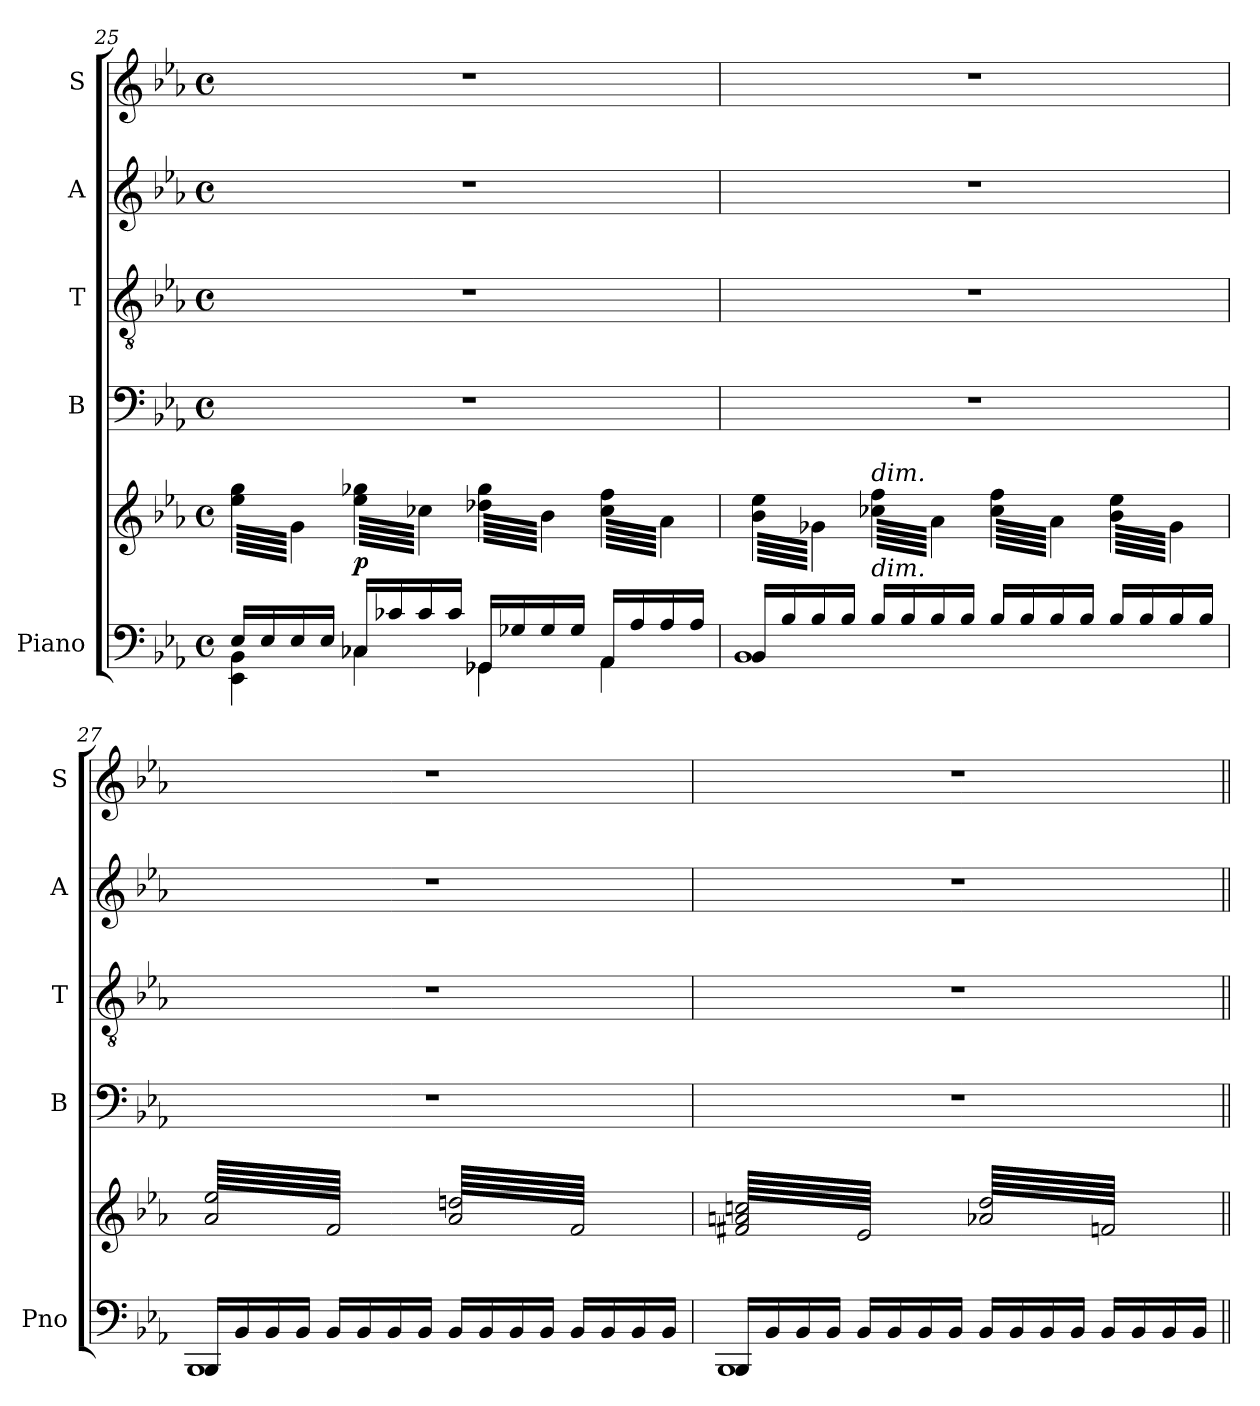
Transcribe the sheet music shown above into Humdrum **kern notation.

**kern	**kern	**dynam	**kern	**kern	**kern	**kern
*part5	*part5	*part5	*part4	*part3	*part2	*part1
*staff6	*staff5	*staff5/6	*staff4	*staff3	*staff2	*staff1
*I"Piano	*	*	*I"B	*I"T	*I"A	*I"S
*I'Pno	*	*	*I'B	*I'T	*I'A	*I'S
*clefF4	*clefG2	*	*clefF4	*clefGv2	*clefG2	*clefG2
*k[b-e-a-]	*k[b-e-a-]	*	*k[b-e-a-]	*k[b-e-a-]	*k[b-e-a-]	*k[b-e-a-]
*M4/4	*M4/4	*	*M4/4	*M4/4	*M4/4	*M4/4
*met(c)	*met(c)	*	*met(c)	*met(c)	*met(c)	*met(c)
=25	=25	=25	=25	=25	=25	=25
*^	*	*	*	*	*	*
*	*	*tremolo	*	*	*	*	*
16E-/LL	4EE-\ 4BB-\	64ee-\ 64gg\LLLL	.	1r	1r	1r	1r
.	.	64g\	.	.	.	.	.
.	.	64ee-\ 64gg\	.	.	.	.	.
.	.	64g\	.	.	.	.	.
16E-/	.	64ee-\ 64gg\	.	.	.	.	.
.	.	64g\	.	.	.	.	.
.	.	64ee-\ 64gg\	.	.	.	.	.
.	.	64g\	.	.	.	.	.
16E-/	.	64ee-\ 64gg\	.	.	.	.	.
.	.	64g\	.	.	.	.	.
.	.	64ee-\ 64gg\	.	.	.	.	.
.	.	64g\	.	.	.	.	.
16E-/JJ	.	64ee-\ 64gg\	.	.	.	.	.
.	.	64g\	.	.	.	.	.
.	.	64ee-\ 64gg\	.	.	.	.	.
.	.	64g\JJJJ	.	.	.	.	.
!	!	!	!LO:DY:b	!	!	!	!
16C-X/LL	4C-\	64ee-\ 64gg-X\LLLL	p	.	.	.	.
.	.	64cc-X\	.	.	.	.	.
.	.	64ee-\ 64gg-X\	.	.	.	.	.
.	.	64cc-X\	.	.	.	.	.
16c-X/	.	64ee-\ 64gg-X\	.	.	.	.	.
.	.	64cc-X\	.	.	.	.	.
.	.	64ee-\ 64gg-X\	.	.	.	.	.
.	.	64cc-X\	.	.	.	.	.
16c-/	.	64ee-\ 64gg-X\	.	.	.	.	.
.	.	64cc-X\	.	.	.	.	.
.	.	64ee-\ 64gg-X\	.	.	.	.	.
.	.	64cc-X\	.	.	.	.	.
16c-/JJ	.	64ee-\ 64gg-X\	.	.	.	.	.
.	.	64cc-X\	.	.	.	.	.
.	.	64ee-\ 64gg-X\	.	.	.	.	.
.	.	64cc-X\JJJJ	.	.	.	.	.
16GG-X/LL	4GG-\	64dd-X\ 64gg-\LLLL	.	.	.	.	.
.	.	64b-\	.	.	.	.	.
.	.	64dd-X\ 64gg-\	.	.	.	.	.
.	.	64b-\	.	.	.	.	.
16G-X/	.	64dd-X\ 64gg-\	.	.	.	.	.
.	.	64b-\	.	.	.	.	.
.	.	64dd-X\ 64gg-\	.	.	.	.	.
.	.	64b-\	.	.	.	.	.
16G-/	.	64dd-X\ 64gg-\	.	.	.	.	.
.	.	64b-\	.	.	.	.	.
.	.	64dd-X\ 64gg-\	.	.	.	.	.
.	.	64b-\	.	.	.	.	.
16G-/JJ	.	64dd-X\ 64gg-\	.	.	.	.	.
.	.	64b-\	.	.	.	.	.
.	.	64dd-X\ 64gg-\	.	.	.	.	.
.	.	64b-\JJJJ	.	.	.	.	.
16AA-/LL	4AA-\	64cc-\ 64ff\LLLL	.	.	.	.	.
.	.	64a-\	.	.	.	.	.
.	.	64cc-\ 64ff\	.	.	.	.	.
.	.	64a-\	.	.	.	.	.
16A-/	.	64cc-\ 64ff\	.	.	.	.	.
.	.	64a-\	.	.	.	.	.
.	.	64cc-\ 64ff\	.	.	.	.	.
.	.	64a-\	.	.	.	.	.
16A-/	.	64cc-\ 64ff\	.	.	.	.	.
.	.	64a-\	.	.	.	.	.
.	.	64cc-\ 64ff\	.	.	.	.	.
.	.	64a-\	.	.	.	.	.
16A-/JJ	.	64cc-\ 64ff\	.	.	.	.	.
.	.	64a-\	.	.	.	.	.
.	.	64cc-\ 64ff\	.	.	.	.	.
.	.	64a-\JJJJ	.	.	.	.	.
!!LO:LB:g=z
=26	=26	=26	=26	=26	=26	=26	=26
16BB-/LL	1BB-	64b-\ 64ee-\LLLL	.	1r	1r	1r	1r
.	.	64g-X\	.	.	.	.	.
.	.	64b-\ 64ee-\	.	.	.	.	.
.	.	64g-X\	.	.	.	.	.
16B-/	.	64b-\ 64ee-\	.	.	.	.	.
.	.	64g-X\	.	.	.	.	.
.	.	64b-\ 64ee-\	.	.	.	.	.
.	.	64g-X\	.	.	.	.	.
16B-/	.	64b-\ 64ee-\	.	.	.	.	.
.	.	64g-X\	.	.	.	.	.
.	.	64b-\ 64ee-\	.	.	.	.	.
.	.	64g-X\	.	.	.	.	.
16B-/JJ	.	64b-\ 64ee-\	.	.	.	.	.
.	.	64g-X\	.	.	.	.	.
.	.	64b-\ 64ee-\	.	.	.	.	.
.	.	64g-X\JJJJ	.	.	.	.	.
!	!	!LO:TX:a:i:t=dim.	!	!	!	!	!
!LO:TX:a:i:t=dim.	!	!	!	!	!	!	!
16B-/LL	.	64cc-X\ 64ff\LLLL	.	.	.	.	.
.	.	64a-\	.	.	.	.	.
.	.	64cc-X\ 64ff\	.	.	.	.	.
.	.	64a-\	.	.	.	.	.
16B-/	.	64cc-X\ 64ff\	.	.	.	.	.
.	.	64a-\	.	.	.	.	.
.	.	64cc-X\ 64ff\	.	.	.	.	.
.	.	64a-\	.	.	.	.	.
16B-/	.	64cc-X\ 64ff\	.	.	.	.	.
.	.	64a-\	.	.	.	.	.
.	.	64cc-X\ 64ff\	.	.	.	.	.
.	.	64a-\	.	.	.	.	.
16B-/JJ	.	64cc-X\ 64ff\	.	.	.	.	.
.	.	64a-\	.	.	.	.	.
.	.	64cc-X\ 64ff\	.	.	.	.	.
.	.	64a-\JJJJ	.	.	.	.	.
16B-/LL	.	64cc-\ 64ff\LLLL	.	.	.	.	.
.	.	64a-\	.	.	.	.	.
.	.	64cc-\ 64ff\	.	.	.	.	.
.	.	64a-\	.	.	.	.	.
16B-/	.	64cc-\ 64ff\	.	.	.	.	.
.	.	64a-\	.	.	.	.	.
.	.	64cc-\ 64ff\	.	.	.	.	.
.	.	64a-\	.	.	.	.	.
16B-/	.	64cc-\ 64ff\	.	.	.	.	.
.	.	64a-\	.	.	.	.	.
.	.	64cc-\ 64ff\	.	.	.	.	.
.	.	64a-\	.	.	.	.	.
16B-/JJ	.	64cc-\ 64ff\	.	.	.	.	.
.	.	64a-\	.	.	.	.	.
.	.	64cc-\ 64ff\	.	.	.	.	.
.	.	64a-\JJJJ	.	.	.	.	.
16B-/LL	.	64b-\ 64ee-\LLLL	.	.	.	.	.
.	.	64g-\	.	.	.	.	.
.	.	64b-\ 64ee-\	.	.	.	.	.
.	.	64g-\	.	.	.	.	.
16B-/	.	64b-\ 64ee-\	.	.	.	.	.
.	.	64g-\	.	.	.	.	.
.	.	64b-\ 64ee-\	.	.	.	.	.
.	.	64g-\	.	.	.	.	.
16B-/	.	64b-\ 64ee-\	.	.	.	.	.
.	.	64g-\	.	.	.	.	.
.	.	64b-\ 64ee-\	.	.	.	.	.
.	.	64g-\	.	.	.	.	.
16B-/JJ	.	64b-\ 64ee-\	.	.	.	.	.
.	.	64g-\	.	.	.	.	.
.	.	64b-\ 64ee-\	.	.	.	.	.
.	.	64g-\JJJJ	.	.	.	.	.
=27	=27	=27	=27	=27	=27	=27	=27
16BBB-/LL	1BBB-	64a-/ 64ee-/LLLL	.	1r	1r	1r	1r
.	.	64f/	.	.	.	.	.
.	.	64a-/ 64ee-/	.	.	.	.	.
.	.	64f/	.	.	.	.	.
16BB-/	.	64a-/ 64ee-/	.	.	.	.	.
.	.	64f/	.	.	.	.	.
.	.	64a-/ 64ee-/	.	.	.	.	.
.	.	64f/	.	.	.	.	.
16BB-/	.	64a-/ 64ee-/	.	.	.	.	.
.	.	64f/	.	.	.	.	.
.	.	64a-/ 64ee-/	.	.	.	.	.
.	.	64f/	.	.	.	.	.
16BB-/JJ	.	64a-/ 64ee-/	.	.	.	.	.
.	.	64f/	.	.	.	.	.
.	.	64a-/ 64ee-/	.	.	.	.	.
.	.	64f/	.	.	.	.	.
16BB-/LL	.	64a-/ 64ee-/	.	.	.	.	.
.	.	64f/	.	.	.	.	.
.	.	64a-/ 64ee-/	.	.	.	.	.
.	.	64f/	.	.	.	.	.
16BB-/	.	64a-/ 64ee-/	.	.	.	.	.
.	.	64f/	.	.	.	.	.
.	.	64a-/ 64ee-/	.	.	.	.	.
.	.	64f/	.	.	.	.	.
16BB-/	.	64a-/ 64ee-/	.	.	.	.	.
.	.	64f/	.	.	.	.	.
.	.	64a-/ 64ee-/	.	.	.	.	.
.	.	64f/	.	.	.	.	.
16BB-/JJ	.	64a-/ 64ee-/	.	.	.	.	.
.	.	64f/	.	.	.	.	.
.	.	64a-/ 64ee-/	.	.	.	.	.
.	.	64f/JJJJ	.	.	.	.	.
16BB-/LL	.	64a-/ 64ddn/LLLL	.	.	.	.	.
.	.	64f/	.	.	.	.	.
.	.	64a-/ 64ddn/	.	.	.	.	.
.	.	64f/	.	.	.	.	.
16BB-/	.	64a-/ 64ddn/	.	.	.	.	.
.	.	64f/	.	.	.	.	.
.	.	64a-/ 64ddn/	.	.	.	.	.
.	.	64f/	.	.	.	.	.
16BB-/	.	64a-/ 64ddn/	.	.	.	.	.
.	.	64f/	.	.	.	.	.
.	.	64a-/ 64ddn/	.	.	.	.	.
.	.	64f/	.	.	.	.	.
16BB-/JJ	.	64a-/ 64ddn/	.	.	.	.	.
.	.	64f/	.	.	.	.	.
.	.	64a-/ 64ddn/	.	.	.	.	.
.	.	64f/	.	.	.	.	.
16BB-/LL	.	64a-/ 64ddn/	.	.	.	.	.
.	.	64f/	.	.	.	.	.
.	.	64a-/ 64ddn/	.	.	.	.	.
.	.	64f/	.	.	.	.	.
16BB-/	.	64a-/ 64ddn/	.	.	.	.	.
.	.	64f/	.	.	.	.	.
.	.	64a-/ 64ddn/	.	.	.	.	.
.	.	64f/	.	.	.	.	.
16BB-/	.	64a-/ 64ddn/	.	.	.	.	.
.	.	64f/	.	.	.	.	.
.	.	64a-/ 64ddn/	.	.	.	.	.
.	.	64f/	.	.	.	.	.
16BB-/JJ	.	64a-/ 64ddn/	.	.	.	.	.
.	.	64f/	.	.	.	.	.
.	.	64a-/ 64ddn/	.	.	.	.	.
.	.	64f/JJJJ	.	.	.	.	.
!!LO:LB:g=z
=28	=28	=28	=28	=28	=28	=28	=28
16BBB-/LL	1BBB-	64f#X/ 64an/ 64ccn/LLLL	.	1r	1r	1r	1r
.	.	64e-/	.	.	.	.	.
.	.	64f#X/ 64an/ 64ccn/	.	.	.	.	.
.	.	64e-/	.	.	.	.	.
16BB-/	.	64f#X/ 64an/ 64ccn/	.	.	.	.	.
.	.	64e-/	.	.	.	.	.
.	.	64f#X/ 64an/ 64ccn/	.	.	.	.	.
.	.	64e-/	.	.	.	.	.
16BB-/	.	64f#X/ 64an/ 64ccn/	.	.	.	.	.
.	.	64e-/	.	.	.	.	.
.	.	64f#X/ 64an/ 64ccn/	.	.	.	.	.
.	.	64e-/	.	.	.	.	.
16BB-/JJ	.	64f#X/ 64an/ 64ccn/	.	.	.	.	.
.	.	64e-/	.	.	.	.	.
.	.	64f#X/ 64an/ 64ccn/	.	.	.	.	.
.	.	64e-/	.	.	.	.	.
16BB-/LL	.	64f#X/ 64an/ 64ccn/	.	.	.	.	.
.	.	64e-/	.	.	.	.	.
.	.	64f#X/ 64an/ 64ccn/	.	.	.	.	.
.	.	64e-/	.	.	.	.	.
16BB-/	.	64f#X/ 64an/ 64ccn/	.	.	.	.	.
.	.	64e-/	.	.	.	.	.
.	.	64f#X/ 64an/ 64ccn/	.	.	.	.	.
.	.	64e-/	.	.	.	.	.
16BB-/	.	64f#X/ 64an/ 64ccn/	.	.	.	.	.
.	.	64e-/	.	.	.	.	.
.	.	64f#X/ 64an/ 64ccn/	.	.	.	.	.
.	.	64e-/	.	.	.	.	.
16BB-/JJ	.	64f#X/ 64an/ 64ccn/	.	.	.	.	.
.	.	64e-/	.	.	.	.	.
.	.	64f#X/ 64an/ 64ccn/	.	.	.	.	.
.	.	64e-/JJJJ	.	.	.	.	.
16BB-/LL	.	64a-X/ 64dd/LLLL	.	.	.	.	.
.	.	64fn/	.	.	.	.	.
.	.	64a-X/ 64dd/	.	.	.	.	.
.	.	64fn/	.	.	.	.	.
16BB-/	.	64a-X/ 64dd/	.	.	.	.	.
.	.	64fn/	.	.	.	.	.
.	.	64a-X/ 64dd/	.	.	.	.	.
.	.	64fn/	.	.	.	.	.
16BB-/	.	64a-X/ 64dd/	.	.	.	.	.
.	.	64fn/	.	.	.	.	.
.	.	64a-X/ 64dd/	.	.	.	.	.
.	.	64fn/	.	.	.	.	.
16BB-/JJ	.	64a-X/ 64dd/	.	.	.	.	.
.	.	64fn/	.	.	.	.	.
.	.	64a-X/ 64dd/	.	.	.	.	.
.	.	64fn/	.	.	.	.	.
16BB-/LL	.	64a-X/ 64dd/	.	.	.	.	.
.	.	64fn/	.	.	.	.	.
.	.	64a-X/ 64dd/	.	.	.	.	.
.	.	64fn/	.	.	.	.	.
16BB-/	.	64a-X/ 64dd/	.	.	.	.	.
.	.	64fn/	.	.	.	.	.
.	.	64a-X/ 64dd/	.	.	.	.	.
.	.	64fn/	.	.	.	.	.
16BB-/	.	64a-X/ 64dd/	.	.	.	.	.
.	.	64fn/	.	.	.	.	.
.	.	64a-X/ 64dd/	.	.	.	.	.
.	.	64fn/	.	.	.	.	.
16BB-/JJ	.	64a-X/ 64dd/	.	.	.	.	.
.	.	64fn/	.	.	.	.	.
.	.	64a-X/ 64dd/	.	.	.	.	.
.	.	64fn/JJJJ	.	.	.	.	.
*	*	*Xtremolo	*	*	*	*	*
.	.	.	.	.	.	.	.
.	.	.	.	.	.	.	.
.	.	.	.	.	.	.	.
.	.	.	.	.	.	.	.
.	.	.	.	.	.	.	.
.	.	.	.	.	.	.	.
.	.	.	.	.	.	.	.
.	.	.	.	.	.	.	.
.	.	.	.	.	.	.	.
.	.	.	.	.	.	.	.
.	.	.	.	.	.	.	.
.	.	.	.	.	.	.	.
.	.	.	.	.	.	.	.
.	.	.	.	.	.	.	.
.	.	.	.	.	.	.	.
.	.	.	.	.	.	.	.
*v	*v	*	*	*	*	*	*
=||	=||	=||	=||	=||	=||	=||
*-	*-	*-	*-	*-	*-	*-
